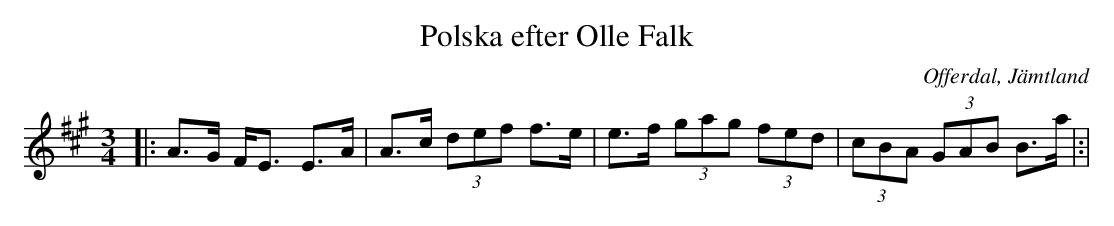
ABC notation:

X:1
T:Polska efter Olle Falk
O:Offerdal, Jämtland
M:3/4
L:1/8
K:A
|: A>G F<E E>A | A>c (3def f>e | e>f (3gag (3fed | (3cBA (3GAB B>a |:|
